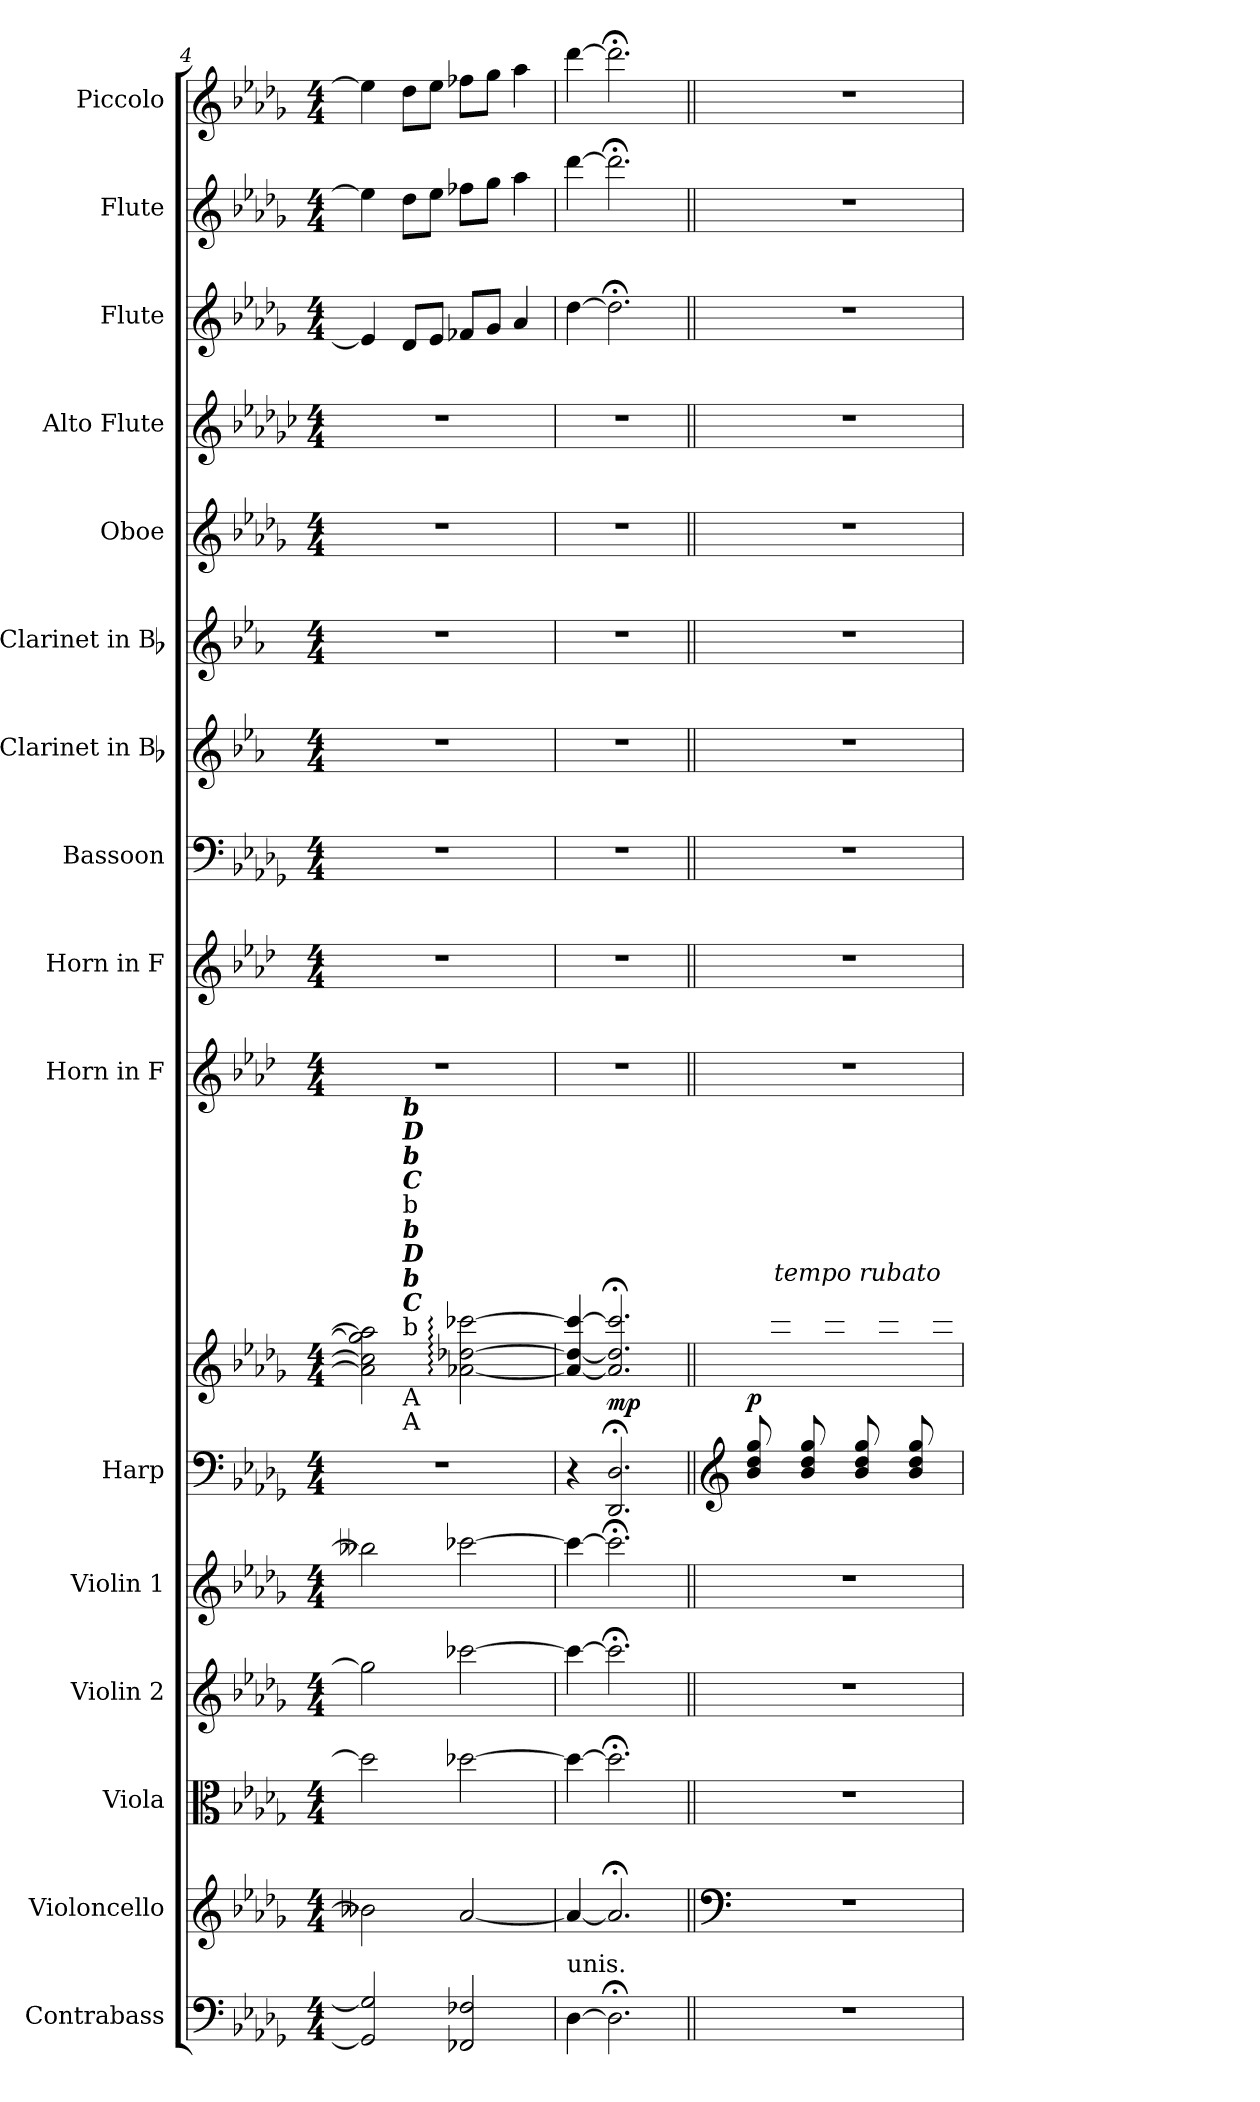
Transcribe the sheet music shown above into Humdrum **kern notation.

**kern	**kern	**kern	**kern	**kern	**kern	**kern	**dynam	**kern	**kern	**kern	**kern	**kern	**kern	**kern	**kern	**kern	**kern
*part16	*part15	*part14	*part13	*part12	*part11	*part11	*part11	*part10	*part9	*part8	*part7	*part6	*part5	*part4	*part3	*part2	*part1
*staff17	*staff16	*staff15	*staff14	*staff13	*staff12	*staff11	*staff11/12	*staff10	*staff9	*staff8	*staff7	*staff6	*staff5	*staff4	*staff3	*staff2	*staff1
*I"Contrabass	*I"Violoncello	*I"Viola	*I"Violin 2	*I"Violin 1	*I"Harp	*	*	*I"Horn in F	*I"Horn in F	*I"Bassoon	*I"Clarinet in Bb	*I"Clarinet in Bb	*I"Oboe	*I"Alto Flute	*I"Flute	*I"Flute	*I"Piccolo
*I'Cb.	*I'Vc.	*I'Vla.	*I'Vln. 2	*I'Vln. 1	*I'Hp.	*	*	*I'Hn.	*I'Hn.	*I'Bsn.	*I'Cl.	*I'Cl.	*I'Ob.	*I'A. Fl.	*I'Fl.	*I'Fl.	*I'Picc.
*clefF4	*clefG2	*clefC3	*clefG2	*clefG2	*clefF4	*clefG2	*	*clefG2	*clefG2	*clefF4	*clefG2	*clefG2	*clefG2	*clefG2	*clefG2	*clefG2	*clefG2
*ITrd7c12	*	*	*	*	*	*	*	*ITrd4c7	*ITrd4c7	*	*ITrd1c2	*ITrd1c2	*	*ITrd3c5	*	*	*ITrd-7c-12
*k[b-e-a-d-g-]	*k[b-e-a-d-g-]	*k[b-e-a-d-g-]	*k[b-e-a-d-g-]	*k[b-e-a-d-g-]	*k[b-e-a-d-g-]	*k[b-e-a-d-g-]	*	*k[b-e-a-d-g-]	*k[b-e-a-d-g-]	*k[b-e-a-d-g-]	*k[b-e-a-d-g-]	*k[b-e-a-d-g-]	*k[b-e-a-d-g-]	*k[b-e-a-d-g-]	*k[b-e-a-d-g-]	*k[b-e-a-d-g-]	*k[b-e-a-d-g-]
*D-:	*D-:	*D-:	*D-:	*D-:	*D-:	*D-:	*	*D-:	*D-:	*D-:	*D-:	*D-:	*D-:	*D-:	*D-:	*D-:	*D-:
*M4/4	*M4/4	*M4/4	*M4/4	*M4/4	*M4/4	*M4/4	*	*M4/4	*M4/4	*M4/4	*M4/4	*M4/4	*M4/4	*M4/4	*M4/4	*M4/4	*M4/4
=4	=4	=4	=4	=4	=4	=4	=4	=4	=4	=4	=4	=4	=4	=4	=4	=4	=4
*	*	*	*	*	*	*^	*	*	*	*	*	*	*	*	*	*	*
2GGG-i/] 2GG-i]	2b--Xi\]	2ddi\]	2gg-i\]	2bb--Xi\]	1r	2ai\] 2cci] 2gg-i] 2aai]	4ryy	.	1r	1r	1r	1r	1r	1r	1r	4e-i/]	4ee-i\]	4eee-i\]
!	!	!	!	!	!	!	!LO:TX:b:t=A	!	!	!	!	!	!	!	!	!	!	!
!	!	!	!	!	!	!	!LO:TX:t=b	!	!	!	!	!	!	!	!	!	!	!
!	!	!	!	!	!	!	!LO:TX:Bi:t=C	!	!	!	!	!	!	!	!	!	!	!
!	!	!	!	!	!	!	!LO:TX:Bi:t=b	!	!	!	!	!	!	!	!	!	!	!
!	!	!	!	!	!	!	!LO:TX:Bi:t=D	!	!	!	!	!	!	!	!	!	!	!
!	!	!	!	!	!	!	!LO:TX:Bi:t=b	!	!	!	!	!	!	!	!	!	!	!
!	!	!	!	!	!	!	!LO:TX:b:t=A	!	!	!	!	!	!	!	!	!	!	!
!	!	!	!	!	!	!	!LO:TX:t=b	!	!	!	!	!	!	!	!	!	!	!
!	!	!	!	!	!	!	!LO:TX:Bi:t=C	!	!	!	!	!	!	!	!	!	!	!
!	!	!	!	!	!	!	!LO:TX:Bi:t=b	!	!	!	!	!	!	!	!	!	!	!
!	!	!	!	!	!	!	!LO:TX:Bi:t=D	!	!	!	!	!	!	!	!	!	!	!
!	!	!	!	!	!	!	!LO:TX:Bi:t=b	!	!	!	!	!	!	!	!	!	!	!
.	.	.	.	.	.	.	2.ryy	.	.	.	.	.	.	.	.	8d-i/L	8dd-i\L	8ddd-i\L
.	.	.	.	.	.	.	.	.	.	.	.	.	.	.	.	8e-i/J	8ee-i\J	8eee-i\J
2FFF-Xi/ 2FF-Xi	[<2a-i/	[>2dd-Xi\	[>2ccc-Xi\	[>2ccc-Xi\	.	[<2a-Xi\: [>2dd-Xi: [>2ccc-Xi:	.	.	.	.	.	.	.	.	.	8f-Xi/L	8ff-Xi\L	8fff-Xi\L
.	.	.	.	.	.	.	.	.	.	.	.	.	.	.	.	8g-i/J	8gg-i\J	8ggg-i\J
.	.	.	.	.	.	.	.	.	.	.	.	.	.	.	.	4a-i/	4aa-i\	4aaa-i\
=5	=5	=5	=5	=5	=5	=5	=5	=5	=5	=5	=5	=5	=5	=5	=5	=5	=5	=5
!LO:TX:a:t=unis.	!	!	!	!	!	!	!	!	!	!	!	!	!	!	!	!	!	!
*	*	*	*	*	*	*v	*v	*	*	*	*	*	*	*	*	*	*	*
[>4DD-i\	4a-i/_<	4dd-i\_>	4ccc-i\_>	4ccc-i\_>	4r	4a-i/_< 4dd-i_> 4ccc-i_>	.	1r	1r	1r	1r	1r	1r	1r	[>4dd-i\	[>4ddd-i\	[>4dddd-i\
2.DD-;i\]	2.a-;i/]	2.dd-;i\]	2.ccc-;i\]	2.ccc-;i\]	2.DD-i/; 2.D-i;	2.a-i/]; 2.dd-i]; 2.ccc-i];	mp	.	.	.	.	.	.	.	2.dd-;i\]	2.ddd-;i\]	2.dddd-;i\]
=6||	=6||	=6||	=6||	=6||	=6||	=6||	=6||	=6||	=6||	=6||	=6||	=6||	=6||	=6||	=6||	=6||	=6||
*	*clefF4	*	*	*	*clefG2	*	*	*	*	*	*	*	*	*	*	*	*
*	*	*	*	*MM42	*	*	*	*	*	*	*	*	*	*	*	*	*MM42
*	*	*	*	*	*	*^	*	*	*	*	*	*	*	*	*	*	*
1r	1r	1r	1r	1r	8b-i/ 8dd-i 8gg-iL	1ryy	8ryy	p	1r	1r	1r	1r	1r	1r	1r	1r	1r	1r
!	!	!	!	!	!	!	!LO:TX:a:i:t=tempo rubato	!	!	!	!	!	!	!	!	!	!	!
.	.	.	.	.	8ryy	.	8ffi\ 8bb-i 8ddd-i	.	.	.	.	.	.	.	.	.	.	.
.	.	.	.	.	8b-i/ 8dd-i 8gg-i	.	8ryy	.	.	.	.	.	.	.	.	.	.	.
.	.	.	.	.	8ryy	.	8ffi\ 8bb-i 8ddd-iJ	.	.	.	.	.	.	.	.	.	.	.
.	.	.	.	.	8b-i/ 8dd-i 8gg-iL	.	8ryy	.	.	.	.	.	.	.	.	.	.	.
.	.	.	.	.	8ryy	.	8ffi\ 8bb-i 8ddd-i	.	.	.	.	.	.	.	.	.	.	.
.	.	.	.	.	8b-i/ 8dd-i 8gg-i	.	8ryy	.	.	.	.	.	.	.	.	.	.	.
.	.	.	.	.	8ryy	.	8ffi\ 8bb-i 8ddd-iJ	.	.	.	.	.	.	.	.	.	.	.
*	*	*	*	*	*	*v	*v	*	*	*	*	*	*	*	*	*	*	*
=	=	=	=	=	=	=	=	=	=	=	=	=	=	=	=	=	=
*-	*-	*-	*-	*-	*-	*-	*-	*-	*-	*-	*-	*-	*-	*-	*-	*-	*-
